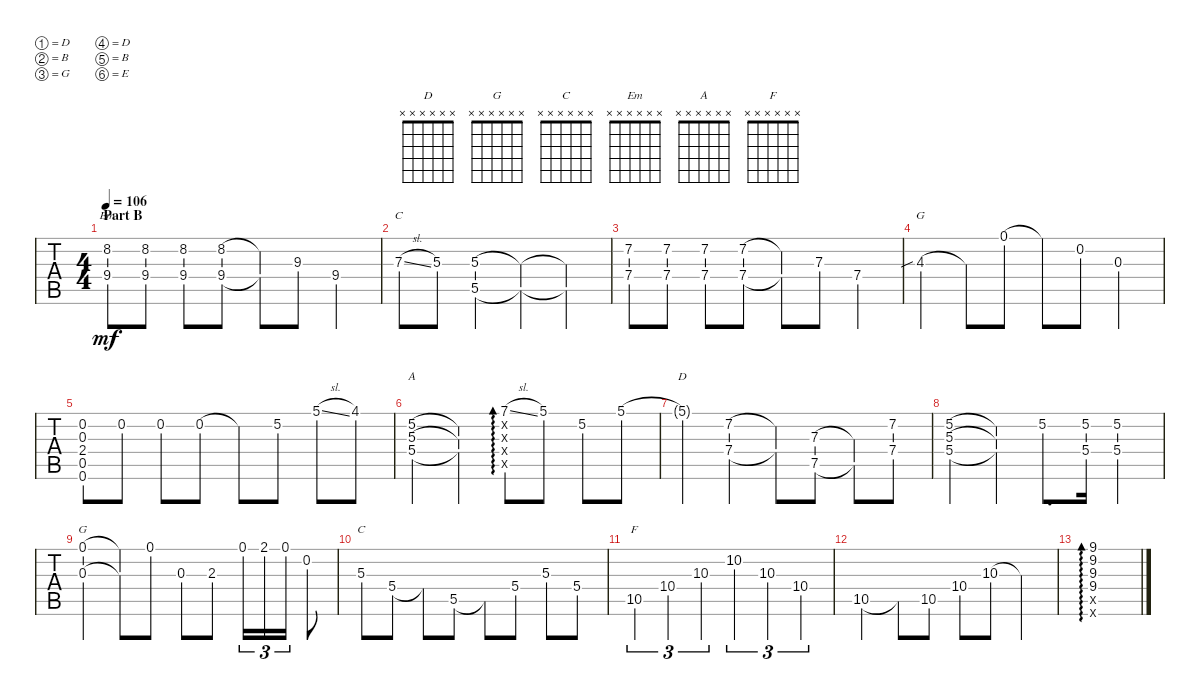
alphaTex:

\defaultSystemsLayout 4
\bracketExtendMode groupsimilarinstruments
\singleTrackTrackNamePolicy hidden
\multiTrackTrackNamePolicy hidden
\otherSystemsTrackNameOrientation horizontal
\track ("Dobro" "Dobro") {solo instrument acousticguitarsteel}
\staff {tabs}
\tuning (D4 B3 G3 D3 B2 E2)
\chord ("D" x x x x x x)
\chord ("G" x x x x x x)
\chord ("C" x x x x x x)
\chord ("Em" x x x x x x)
\chord ("A" x x x x x x)
\chord ("F" x x x x x x)
\ts (4 4)
\section ("" "Part B")
\tempo 106
\clef g2
\ks c
(8.2 9.4).8{ch "Em" dy mf} (8.2 9.4).8 (8.2 9.4).8 (8.2 9.4).8 (9.4{t} 8.2{t}).8 9.3.8 9.4.4 |
7.3{sl}.8{ch "C"} 5.3.8 (5.3 5.5).4 (5.3{t} 5.5{t}).4 (5.3{t} 5.5{t}).4 |
(7.2 7.4).8 (7.2 7.4).8 (7.2 7.4).8 (7.2 7.4).8 (7.2{t} 7.4{t}).8 7.3.8 7.4.4 |
4.3{sib}.4{ch "G"} 4.3{t}.8 0.1.8 0.1{t}.8 0.2.8 0.3.4 |
(0.2 0.3 2.4 0.5 0.6).8 0.2.8 0.2.8 0.2.8 0.2{t}.8 5.2.8 5.1{sl}.8 4.1.8 |
(5.2 5.3 5.4).4{ch "A"} (5.2{t} 5.3{t} 5.4{t}).4 (7.1{sl} 0.2{x} 0.3{x} 0.4{x} 0.5{x}).8{ad 0} 5.1.8 5.2.8 5.1.8 |
5.1{t}.4{ch "D"} (7.2 7.4).4 (7.2{t} 7.4{t}).8 (7.3 7.5).8 (7.3{t} 7.5{t}).8 (7.4 7.2).8 |
(5.2 5.3 5.4).4 (5.2{t} 5.3{t} 5.4{t}).4 5.2.8{d} (5.2 5.4).16 (5.2 5.4).4 |
(0.1 0.3).4{ch "G"} (0.1{t} 0.3{t}).8 0.1.8 0.3.8 2.3.8 0.1.16{tu (3 2)} 2.1.16{tu (3 2)} 0.1.16{tu (3 2)} 0.2.8 |
5.3.8{ch "C"} 5.4.8 5.4{t}.8 5.5.8 5.5{t}.8 5.4.8 5.3.8 5.4.8 |
10.5.4{tu (3 2) ch "F"} 10.4.4{tu (3 2)} 10.3.4{tu (3 2)} 10.2.4{tu (3 2)} 10.3.4{tu (3 2)} 10.4.4{tu (3 2)} |
10.5.4 10.5{t}.8 10.5.8 10.4.8 10.3.8 10.3{t}.4 |
(9.1 9.2 9.3 9.4 0.5{x} 0.6{x}).1{ad 0}
